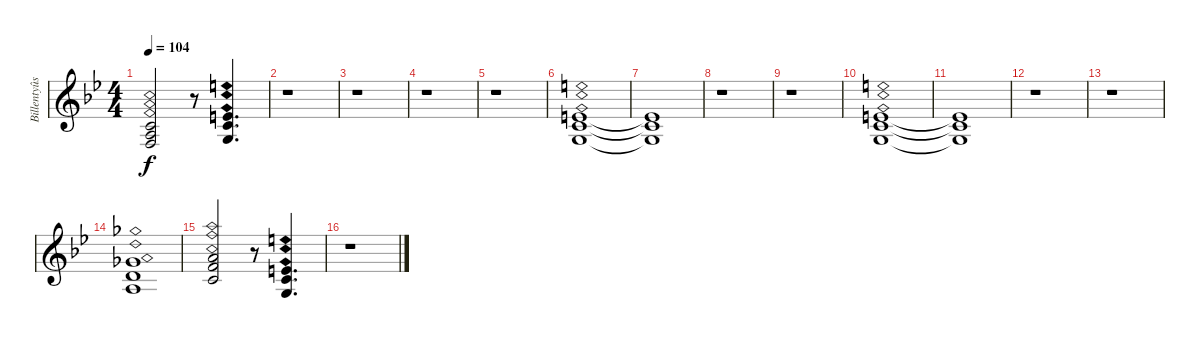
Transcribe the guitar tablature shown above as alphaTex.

\track ("Billentyûs (Jon Lord)" "Billentyûs") {instrument pad2warm}
\staff {score}
\tuning (E4 B3 G3 D3 A2 E2) {hide}
\ts (4 4)
\tempo 104
\clef g2
\ks bb
(1.2{ph 12} 2.3{ph 12} 3.4{ph 12}).2{dy f} r.8 (0.1{ph 12} 1.2{ph 12} 0.3{ph 12}).4{d} |
r.1 |
r.1 |
r.1 |
r.1 |
(0.1{ph 12} 1.2{ph 12} 0.3{ph 12}).1 |
(0.1{t} 1.2{t} 0.3{t}).1 |
r.1 |
r.1 |
(0.1{ph 12} 1.2{ph 12} 0.3{ph 12}).1 |
(0.1{t} 1.2{t} 0.3{t}).1 |
r.1 |
r.1 |
(2.1{ph 12} 3.2{ph 12} 2.3{ph 12}).1 |
(5.1{ph 12} 6.2{ph 12} 5.3{ph 12}).2 r.8 (0.1{ph 12} 1.2{ph 12} 0.3{ph 12}).4{d} |
r.1
